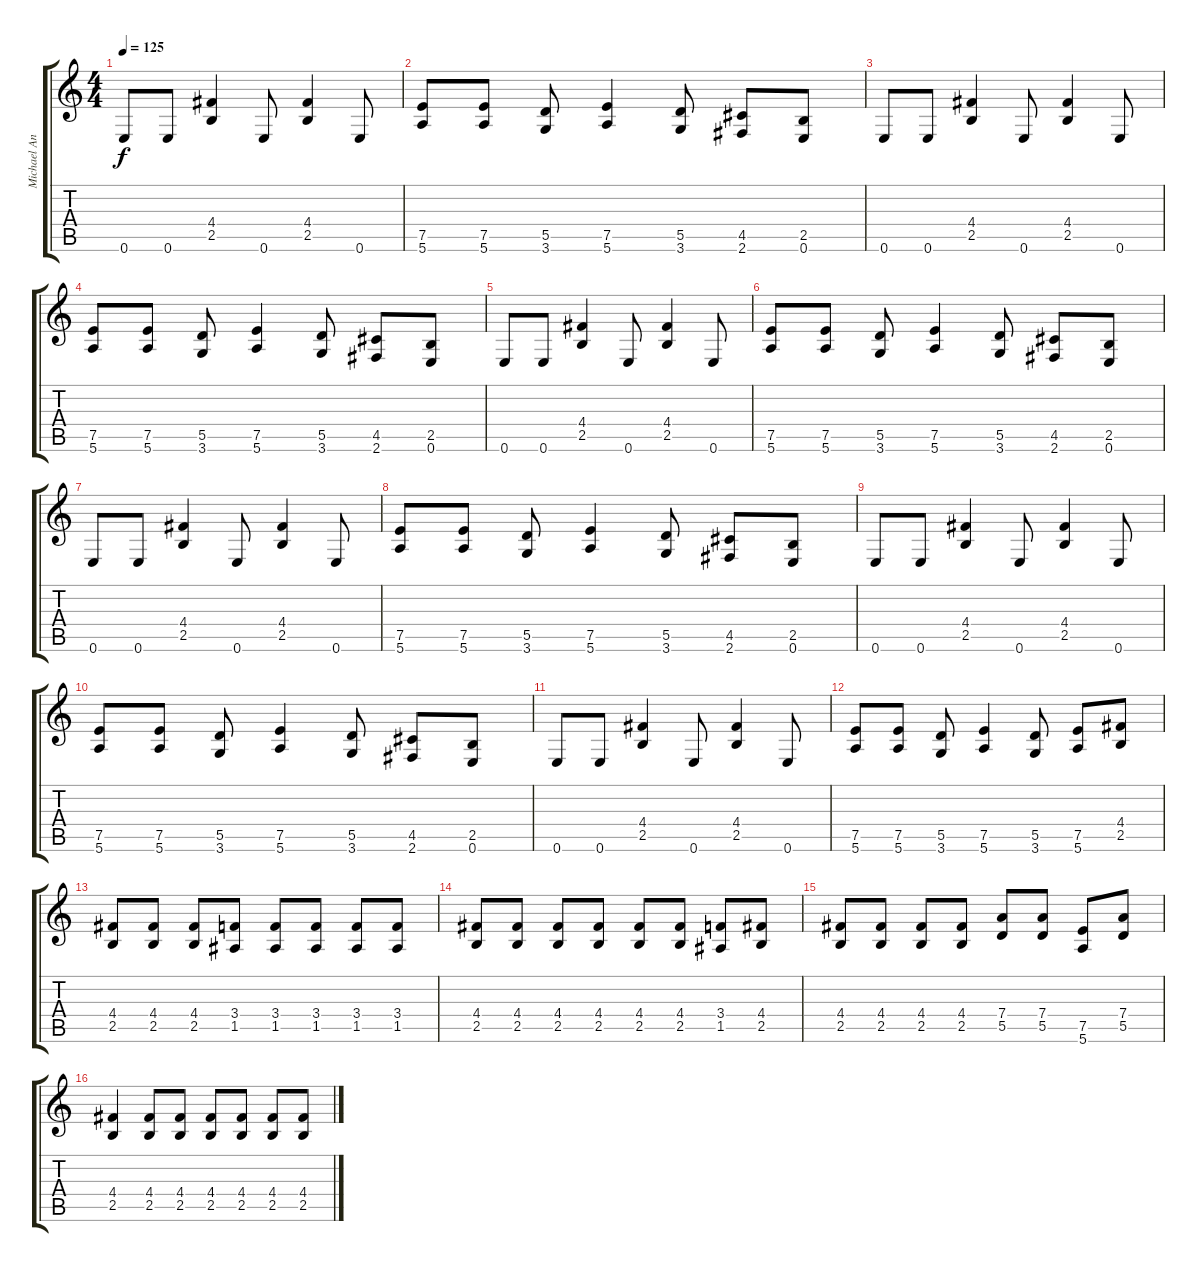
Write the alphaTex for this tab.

\track ("Michael Angelo" "Michael An") {instrument overdrivenguitar}
\staff {score tabs}
\tuning (E4 B3 G3 D3 A2 E2) {hide}
\ts (4 4)
\tempo 125
\clef g2
\ks c
0.6.8{dy f instrument overdrivenguitar} 0.6.8 (4.4 2.5).4 0.6.8 (4.4 2.5).4 0.6.8 |
(7.5 5.6).8 (7.5 5.6).8 (5.5 3.6).8 (7.5 5.6).4 (5.5 3.6).8 (4.5 2.6).8 (2.5 0.6).8 |
0.6.8 0.6.8 (4.4 2.5).4 0.6.8 (4.4 2.5).4 0.6.8 |
(7.5 5.6).8 (7.5 5.6).8 (5.5 3.6).8 (7.5 5.6).4 (5.5 3.6).8 (4.5 2.6).8 (2.5 0.6).8 |
0.6.8 0.6.8 (4.4 2.5).4 0.6.8 (4.4 2.5).4 0.6.8 |
(7.5 5.6).8 (7.5 5.6).8 (5.5 3.6).8 (7.5 5.6).4 (5.5 3.6).8 (4.5 2.6).8 (2.5 0.6).8 |
0.6.8 0.6.8 (4.4 2.5).4 0.6.8 (4.4 2.5).4 0.6.8 |
(7.5 5.6).8 (7.5 5.6).8 (5.5 3.6).8 (7.5 5.6).4 (5.5 3.6).8 (4.5 2.6).8 (2.5 0.6).8 |
0.6.8 0.6.8 (4.4 2.5).4 0.6.8 (4.4 2.5).4 0.6.8 |
(7.5 5.6).8 (7.5 5.6).8 (5.5 3.6).8 (7.5 5.6).4 (5.5 3.6).8 (4.5 2.6).8 (2.5 0.6).8 |
0.6.8 0.6.8 (4.4 2.5).4 0.6.8 (4.4 2.5).4 0.6.8 |
(7.5 5.6).8 (7.5 5.6).8 (5.5 3.6).8 (7.5 5.6).4 (5.5 3.6).8 (7.5 5.6).8 (4.4 2.5).8 |
(4.4 2.5).8 (4.4 2.5).8 (4.4 2.5).8 (3.4 1.5).8 (3.4 1.5).8 (3.4 1.5).8 (3.4 1.5).8 (3.4 1.5).8 |
(4.4 2.5).8 (4.4 2.5).8 (4.4 2.5).8 (4.4 2.5).8 (4.4 2.5).8 (4.4 2.5).8 (3.4 1.5).8 (4.4 2.5).8 |
(4.4 2.5).8 (4.4 2.5).8 (4.4 2.5).8 (4.4 2.5).8 (7.4 5.5).8 (7.4 5.5).8 (7.5 5.6).8 (7.4 5.5).8 |
(4.4 2.5).4 (4.4 2.5).8 (4.4 2.5).8 (4.4 2.5).8 (4.4 2.5).8 (4.4 2.5).8 (4.4 2.5).8
